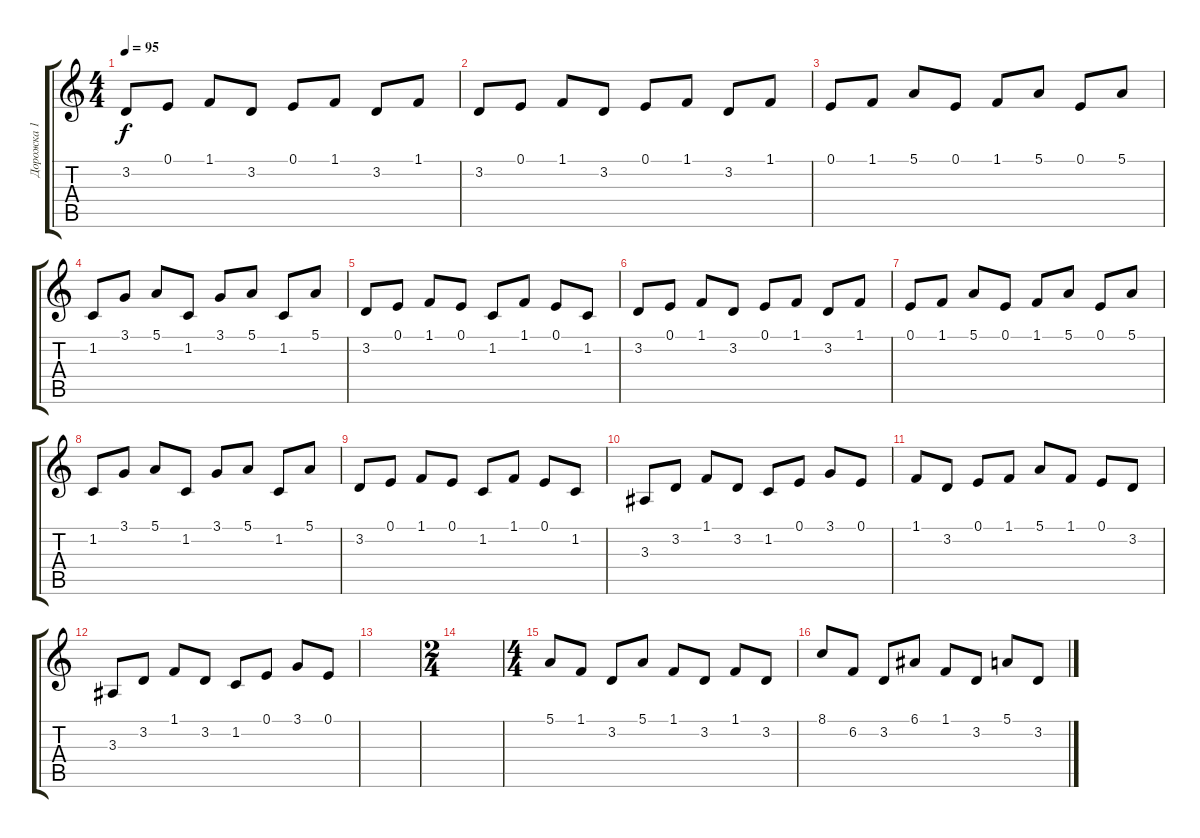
\track ("Дорожка 1" "Дорожка 1") {instrument brightacousticpiano}
\staff {score tabs}
\tuning (E4 B3 G3 D3 A2 E2) {hide}
\ts (4 4)
\tempo 95
\clef g2
\ks c
3.2.8{dy f} 0.1.8 1.1.8 3.2.8 0.1.8 1.1.8 3.2.8 1.1.8 |
3.2.8 0.1.8 1.1.8 3.2.8 0.1.8 1.1.8 3.2.8 1.1.8 |
0.1.8 1.1.8 5.1.8 0.1.8 1.1.8 5.1.8 0.1.8 5.1.8 |
1.2.8 3.1.8 5.1.8 1.2.8 3.1.8 5.1.8 1.2.8 5.1.8 |
3.2.8 0.1.8 1.1.8 0.1.8 1.2.8 1.1.8 0.1.8 1.2.8 |
3.2.8 0.1.8 1.1.8 3.2.8 0.1.8 1.1.8 3.2.8 1.1.8 |
0.1.8 1.1.8 5.1.8 0.1.8 1.1.8 5.1.8 0.1.8 5.1.8 |
1.2.8 3.1.8 5.1.8 1.2.8 3.1.8 5.1.8 1.2.8 5.1.8 |
3.2.8 0.1.8 1.1.8 0.1.8 1.2.8 1.1.8 0.1.8 1.2.8 |
3.3.8 3.2.8 1.1.8 3.2.8 1.2.8 0.1.8 3.1.8 0.1.8 |
1.1.8 3.2.8 0.1.8 1.1.8 5.1.8 1.1.8 0.1.8 3.2.8 |
3.3.8 3.2.8 1.1.8 3.2.8 1.2.8 0.1.8 3.1.8 0.1.8 |
|
\ts (2 4)
|
\ts (4 4)
5.1.8 1.1.8 3.2.8 5.1.8 1.1.8 3.2.8 1.1.8 3.2.8 |
8.1.8 6.2.8 3.2.8 6.1.8 1.1.8 3.2.8 5.1.8 3.2.8
